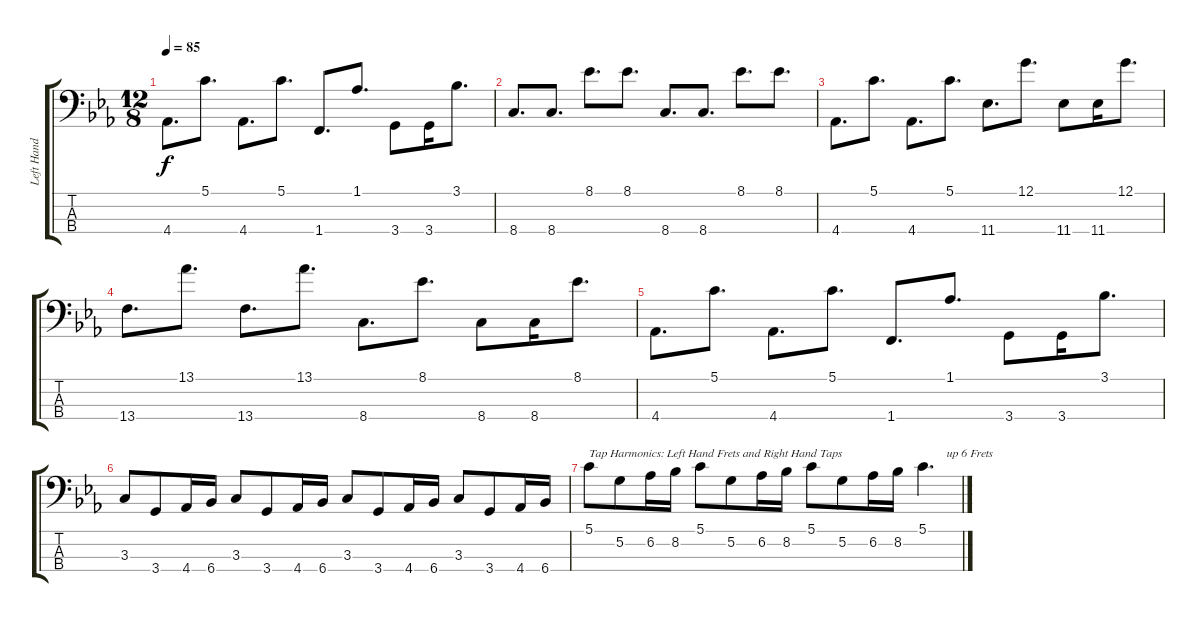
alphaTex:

\track ("Left Hand" "Left Hand") {instrument electricbassfinger}
\staff {score tabs}
\tuning (G2 D2 A1 E1) {hide}
\ts (12 8)
\tempo 85
\clef f4
\ks eb
4.4.8{d dy f} 5.1.8{d} 4.4.8{d} 5.1.8{d} 1.4.8{d} 1.1.8{d} 3.4.8 3.4.16 3.1.8{d} |
8.4.8{d} 8.4.8{d} 8.1.8{d} 8.1.8{d} 8.4.8{d} 8.4.8{d} 8.1.8{d} 8.1.8{d} |
4.4.8{d} 5.1.8{d} 4.4.8{d} 5.1.8{d} 11.4.8{d} 12.1.8{d} 11.4.8 11.4.16 12.1.8{d} |
13.4.8{d} 13.1.8{d} 13.4.8{d} 13.1.8{d} 8.4.8{d} 8.1.8{d} 8.4.8 8.4.16 8.1.8{d} |
4.4.8{d} 5.1.8{d} 4.4.8{d} 5.1.8{d} 1.4.8{d} 1.1.8{d} 3.4.8 3.4.16 3.1.8{d} |
3.3.8 3.4.8 4.4.16 6.4.16 3.3.8 3.4.8 4.4.16 6.4.16 3.3.8 3.4.8 4.4.16 6.4.16 3.3.8 3.4.8 4.4.16 6.4.16 |
5.1.8{txt "Tap Harmonics: Left Hand Frets and Right Hand Taps"} 5.2.8 6.2.16 8.2.16 5.1.8 5.2.8 6.2.16 8.2.16 5.1.8 5.2.8 6.2.16 8.2.16 5.1.4{d txt "        up 6 Frets"}
